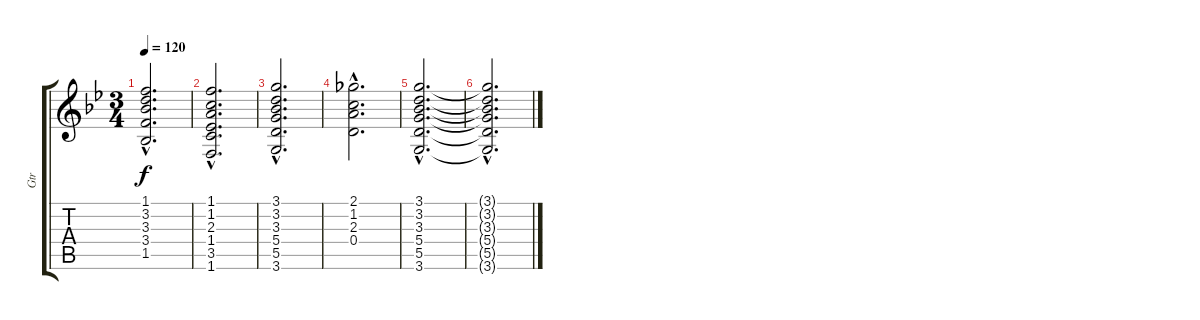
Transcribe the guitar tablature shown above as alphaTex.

\track ("Gtr" "Gtr") {instrument acousticguitarnylon}
\staff {score tabs}
\tuning (E4 B3 G3 D3 A2 E2) {hide}
\ts (3 4)
\tempo 120
\clef g2
\ks bb
(1.1{hac} 3.2{hac} 3.3{hac} 3.4{hac} 1.5{hac}).2{d dy f} |
(1.1{hac} 1.2{hac} 2.3{hac} 1.4{hac} 3.5{hac} 1.6{hac}).2{d} |
(3.1{hac} 3.2{hac} 3.3{hac} 5.4{hac} 5.5{hac} 3.6{hac}).2{d} |
(2.1{hac} 1.2{hac} 2.3{hac} 0.4{hac}).2{d} |
(3.1{hac} 3.2{hac} 3.3{hac} 5.4{hac} 5.5{hac} 3.6{hac}).2{d} |
(3.1{hac t} 3.2{hac t} 3.3{hac t} 5.4{hac t} 5.5{hac t} 3.6{hac t}).2{d}
